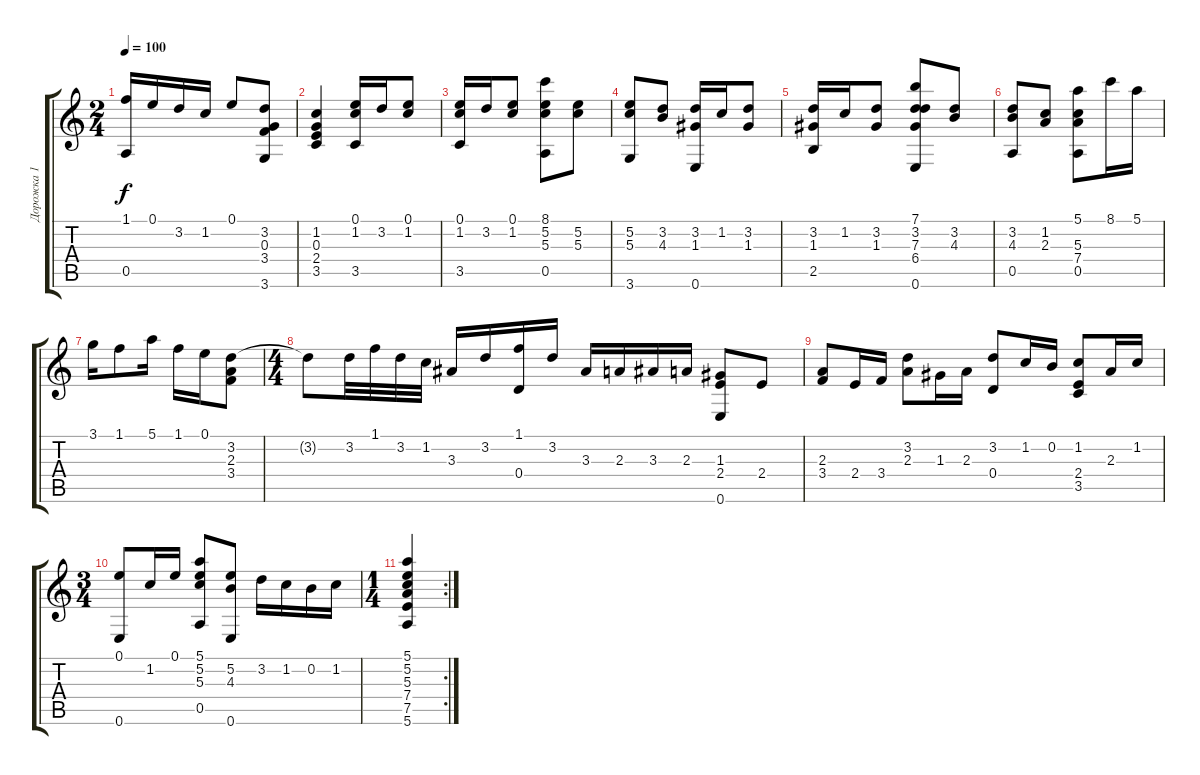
\track ("Дорожка 1" "Дорожка 1") {instrument acousticguitarsteel}
\staff {score tabs}
\tuning (E4 B3 G3 D3 A2 E2) {hide}
\ts (2 4)
\tempo 100
\clef g2
\ks c
(1.1 0.5).16{dy f} 0.1.16 3.2.16 1.2.16 0.1.8 (3.2 0.3 3.4 3.6).8 |
(1.2 0.3 2.4 3.5).4 (0.1 1.2 3.5).16 3.2.16 (0.1 1.2).8 |
(0.1 1.2 3.5).16 3.2.16 (0.1 1.2).8 (8.1 5.2 5.3 0.5).8 (5.2 5.3).8 |
(5.2 5.3 3.6).8 (3.2 4.3).8 (3.2 1.3 0.6).16 1.2.16 (3.2 1.3).8 |
(3.2 1.3 2.5).16 1.2.16 (3.2 1.3).8 (7.1 3.2 7.3 6.4 0.6).8 (3.2 4.3).8 |
(3.2 4.3 0.5).8 (1.2 2.3).8 (5.1 5.3 7.4 0.5).8 8.1.16 5.1.16 |
3.1.16 1.1.8 5.1.16 1.1.16 0.1.16 (3.2 2.3 3.4).8 |
\ts (4 4)
3.2{t}.8 3.2.32 1.1.32 3.2.32 1.2.32 3.3.16 3.2.16 (1.1 0.4).16 3.2.16 3.3.16 2.3.16 3.3.16 2.3.16 (1.3 2.4 0.6).8 2.4.8 |
(2.3 3.4).8 2.4.16 3.4.16 (3.2 2.3).8 1.3.16 2.3.16 (3.2 0.4).8 1.2.16 0.2.16 (1.2 2.4 3.5).8 2.3.16 1.2.16 |
\ts (3 4)
(0.1 0.6).8 1.2.16 0.1.16 (5.1 5.2 5.3 0.5).8 (5.2 4.3 0.6).8 3.2.16 1.2.16 0.2.16 1.2.16 |
\rc 2
\ts (1 4)
(5.1 5.2 5.3 7.4 7.5 5.6).4
